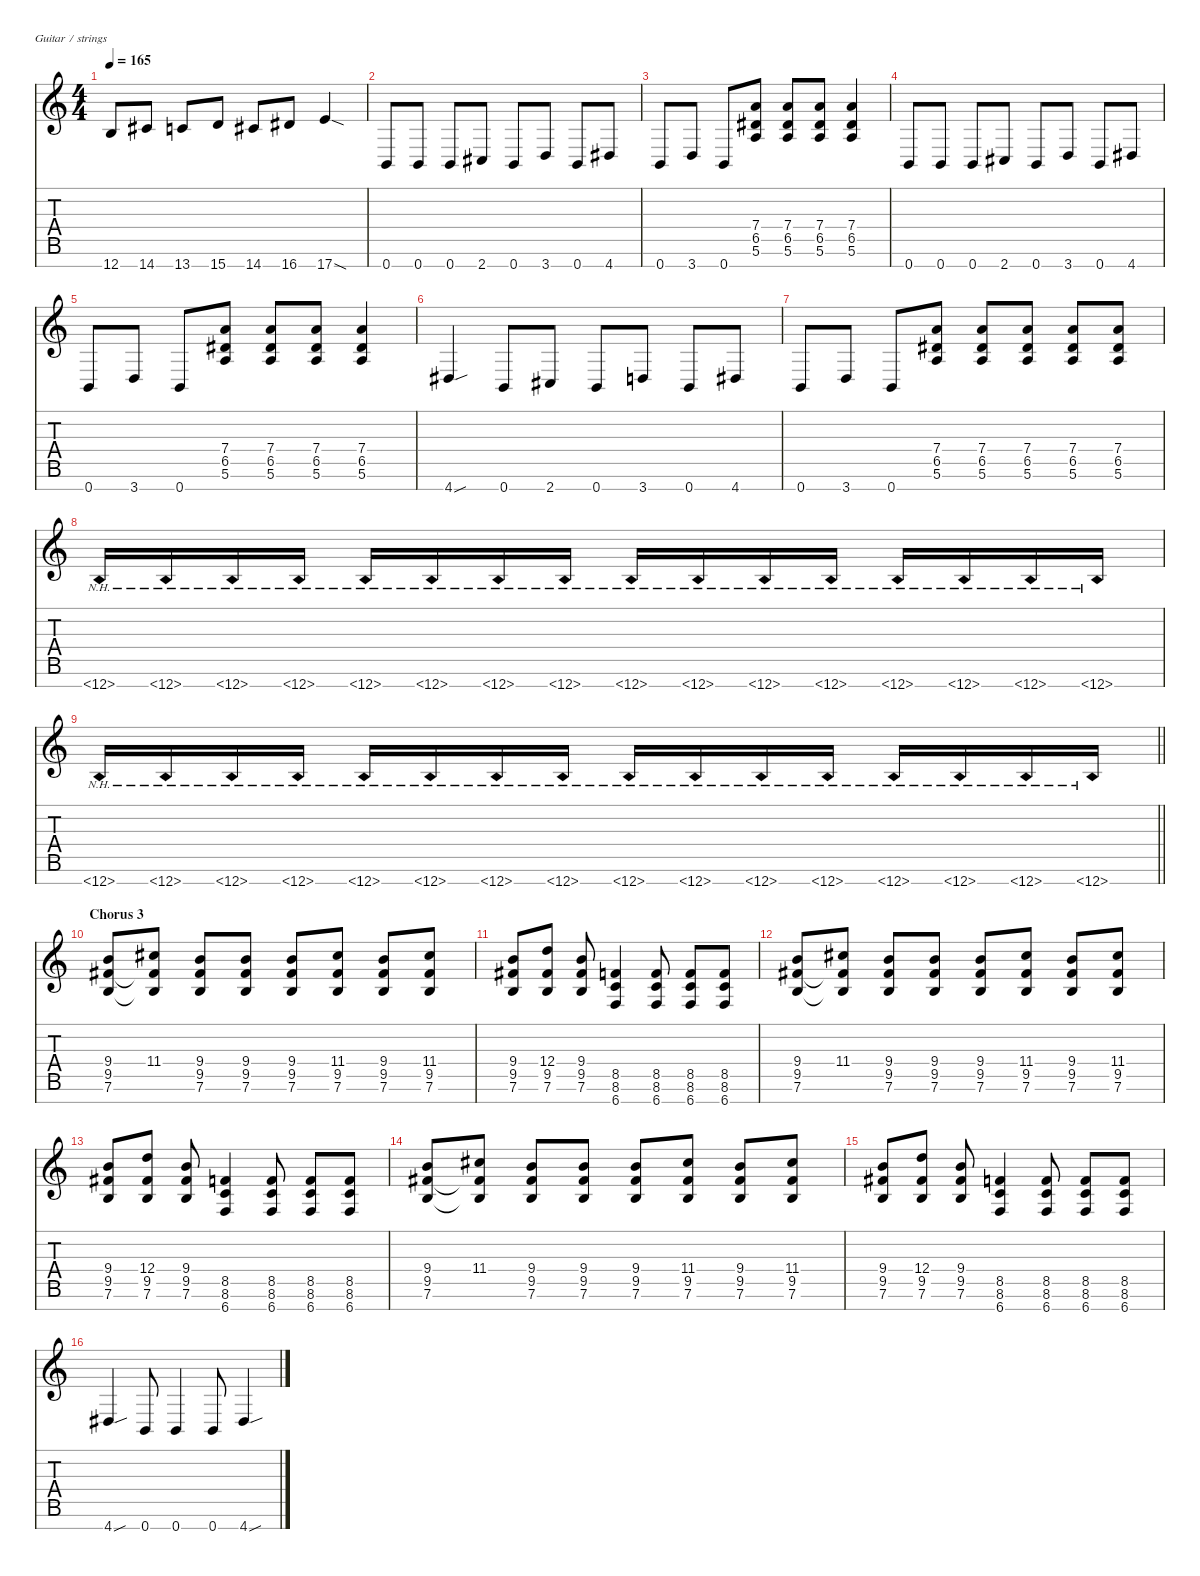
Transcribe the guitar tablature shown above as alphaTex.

\defaultSystemsLayout 4
\hideDynamics
\bracketExtendMode nobrackets
\singleTrackTrackNamePolicy hidden
\multiTrackTrackNamePolicy hidden
\firstSystemTrackNameMode fullname
\firstSystemTrackNameOrientation horizontal
\otherSystemsTrackNameOrientation horizontal
\track ("Guitar 1" "dist.guit.") {instrument distortionguitar}
\staff {score tabs}
\tuning (E4 B3 G3 D3 A2 E2 B1)
\ts (4 4)
\tempo 165
\clef g2
\ks c
12.7.8{dy f beam Up} 14.7{acc #}.8{beam Up} 13.7.8{beam Up} 15.7.8{beam Up} 14.7{acc #}.8{beam Up} 16.7{acc #}.8{beam Up} 17.7{sod}.4{beam Up} |
0.7.8{beam Up} 0.7.8{beam Up} 0.7.8{beam Up} 2.7{acc #}.8{beam Up} 0.7.8{beam Up} 3.7.8{beam Up} 0.7.8{beam Up} 4.7{acc #}.8{beam Up} |
0.7.8{beam Up} 3.7.8{beam Up} 0.7.8{beam Up} (7.4 6.5{acc #} 5.6).8{beam Up} (7.4 6.5{acc #} 5.6).8{beam Up} (7.4 6.5{acc #} 5.6).8{beam Up} (7.4 6.5{acc #} 5.6).4{beam Up} |
0.7.8{beam Up} 0.7.8{beam Up} 0.7.8{beam Up} 2.7{acc #}.8{beam Up} 0.7.8{beam Up} 3.7.8{beam Up} 0.7.8{beam Up} 4.7{acc #}.8{beam Up} |
0.7.8{beam Up} 3.7.8{beam Up} 0.7.8{beam Up} (7.4 6.5{acc #} 5.6).8{beam Up} (7.4 6.5{acc #} 5.6).8{beam Up} (7.4 6.5{acc #} 5.6).8{beam Up} (7.4 6.5{acc #} 5.6).4{beam Up} |
4.7{sou acc #}.4{beam Up} 0.7.8{beam Up} 2.7{acc #}.8{beam Up} 0.7.8{beam Up} 3.7.8{beam Up} 0.7.8{beam Up} 4.7{acc #}.8{beam Up} |
0.7.8{beam Up} 3.7.8{beam Up} 0.7.8{beam Up} (7.4 6.5{acc #} 5.6).8{beam Up} (7.4 6.5{acc #} 5.6).8{beam Up} (7.4 6.5{acc #} 5.6).8{beam Up} (7.4 6.5{acc #} 5.6).8{beam Up} (7.4 6.5{acc #} 5.6).8{dy fff beam Up} |
0.7{nh}.16{dy f beam Up} 0.7{nh}.16{beam Up} 0.7{nh}.16{beam Up} 0.7{nh}.16{beam Up} 0.7{nh}.16{beam Up} 0.7{nh}.16{beam Up} 0.7{nh}.16{beam Up} 0.7{nh}.16{beam Up} 0.7{nh}.16{beam Up} 0.7{nh}.16{beam Up} 0.7{nh}.16{beam Up} 0.7{nh}.16{beam Up} 0.7{nh}.16{beam Up} 0.7{nh}.16{beam Up} 0.7{nh}.16{beam Up} 0.7{nh}.16{beam Up} |
\barLineRight lightlight
0.7{nh}.16{beam Up} 0.7{nh}.16{beam Up} 0.7{nh}.16{beam Up} 0.7{nh}.16{beam Up} 0.7{nh}.16{beam Up} 0.7{nh}.16{beam Up} 0.7{nh}.16{beam Up} 0.7{nh}.16{beam Up} 0.7{nh}.16{beam Up} 0.7{nh}.16{beam Up} 0.7{nh}.16{beam Up} 0.7{nh}.16{beam Up} 0.7{nh}.16{beam Up} 0.7{nh}.16{beam Up} 0.7{nh}.16{beam Up} 0.7{nh}.16{beam Up} |
\section ("" "Chorus 3")
(9.4 9.5{acc #} 7.6).8{beam Up} (11.4{acc #} 9.5{t acc #} 7.6{t}).8{beam Up} (9.4 9.5{acc #} 7.6).8{beam Up} (9.4 9.5{acc #} 7.6).8{beam Up} (9.4 9.5{acc #} 7.6).8{beam Up} (11.4{acc #} 9.5{acc #} 7.6).8{beam Up} (9.4 9.5{acc #} 7.6).8{beam Up} (11.4{acc #} 9.5{acc #} 7.6).8{beam Up} |
(9.4 9.5{acc #} 7.6).8{beam Up} (12.4 9.5{acc #} 7.6).8{beam Up} (9.4 9.5{acc #} 7.6).8{beam Up} (8.5 8.6 6.7).4{beam Up} (8.5 8.6 6.7).8{beam Up} (8.5 8.6 6.7).8{beam Up} (8.5 8.6 6.7).8{beam Up} |
(9.4 9.5{acc #} 7.6).8{beam Up} (11.4{acc #} 9.5{t acc #} 7.6{t}).8{beam Up} (9.4 9.5{acc #} 7.6).8{beam Up} (9.4 9.5{acc #} 7.6).8{beam Up} (9.4 9.5{acc #} 7.6).8{beam Up} (11.4{acc #} 9.5{acc #} 7.6).8{beam Up} (9.4 9.5{acc #} 7.6).8{beam Up} (11.4{acc #} 9.5{acc #} 7.6).8{beam Up} |
(9.4 9.5{acc #} 7.6).8{beam Up} (12.4 9.5{acc #} 7.6).8{beam Up} (9.4 9.5{acc #} 7.6).8{beam Up} (8.5 8.6 6.7).4{beam Up} (8.5 8.6 6.7).8{beam Up} (8.5 8.6 6.7).8{beam Up} (8.5 8.6 6.7).8{beam Up} |
(9.4 9.5{acc #} 7.6).8{beam Up} (11.4{acc #} 9.5{t acc #} 7.6{t}).8{beam Up} (9.4 9.5{acc #} 7.6).8{beam Up} (9.4 9.5{acc #} 7.6).8{beam Up} (9.4 9.5{acc #} 7.6).8{beam Up} (11.4{acc #} 9.5{acc #} 7.6).8{beam Up} (9.4 9.5{acc #} 7.6).8{beam Up} (11.4{acc #} 9.5{acc #} 7.6).8{beam Up} |
(9.4 9.5{acc #} 7.6).8{beam Up} (12.4 9.5{acc #} 7.6).8{beam Up} (9.4 9.5{acc #} 7.6).8{beam Up} (8.5 8.6 6.7).4{beam Up} (8.5 8.6 6.7).8{beam Up} (8.5 8.6 6.7).8{beam Up} (8.5 8.6 6.7).8{beam Up} |
4.7{sou acc #}.4{beam Up} 0.7.8{beam Up} 0.7.4{beam Up} 0.7.8{beam Up} 4.7{sou acc #}.4{beam Up}
